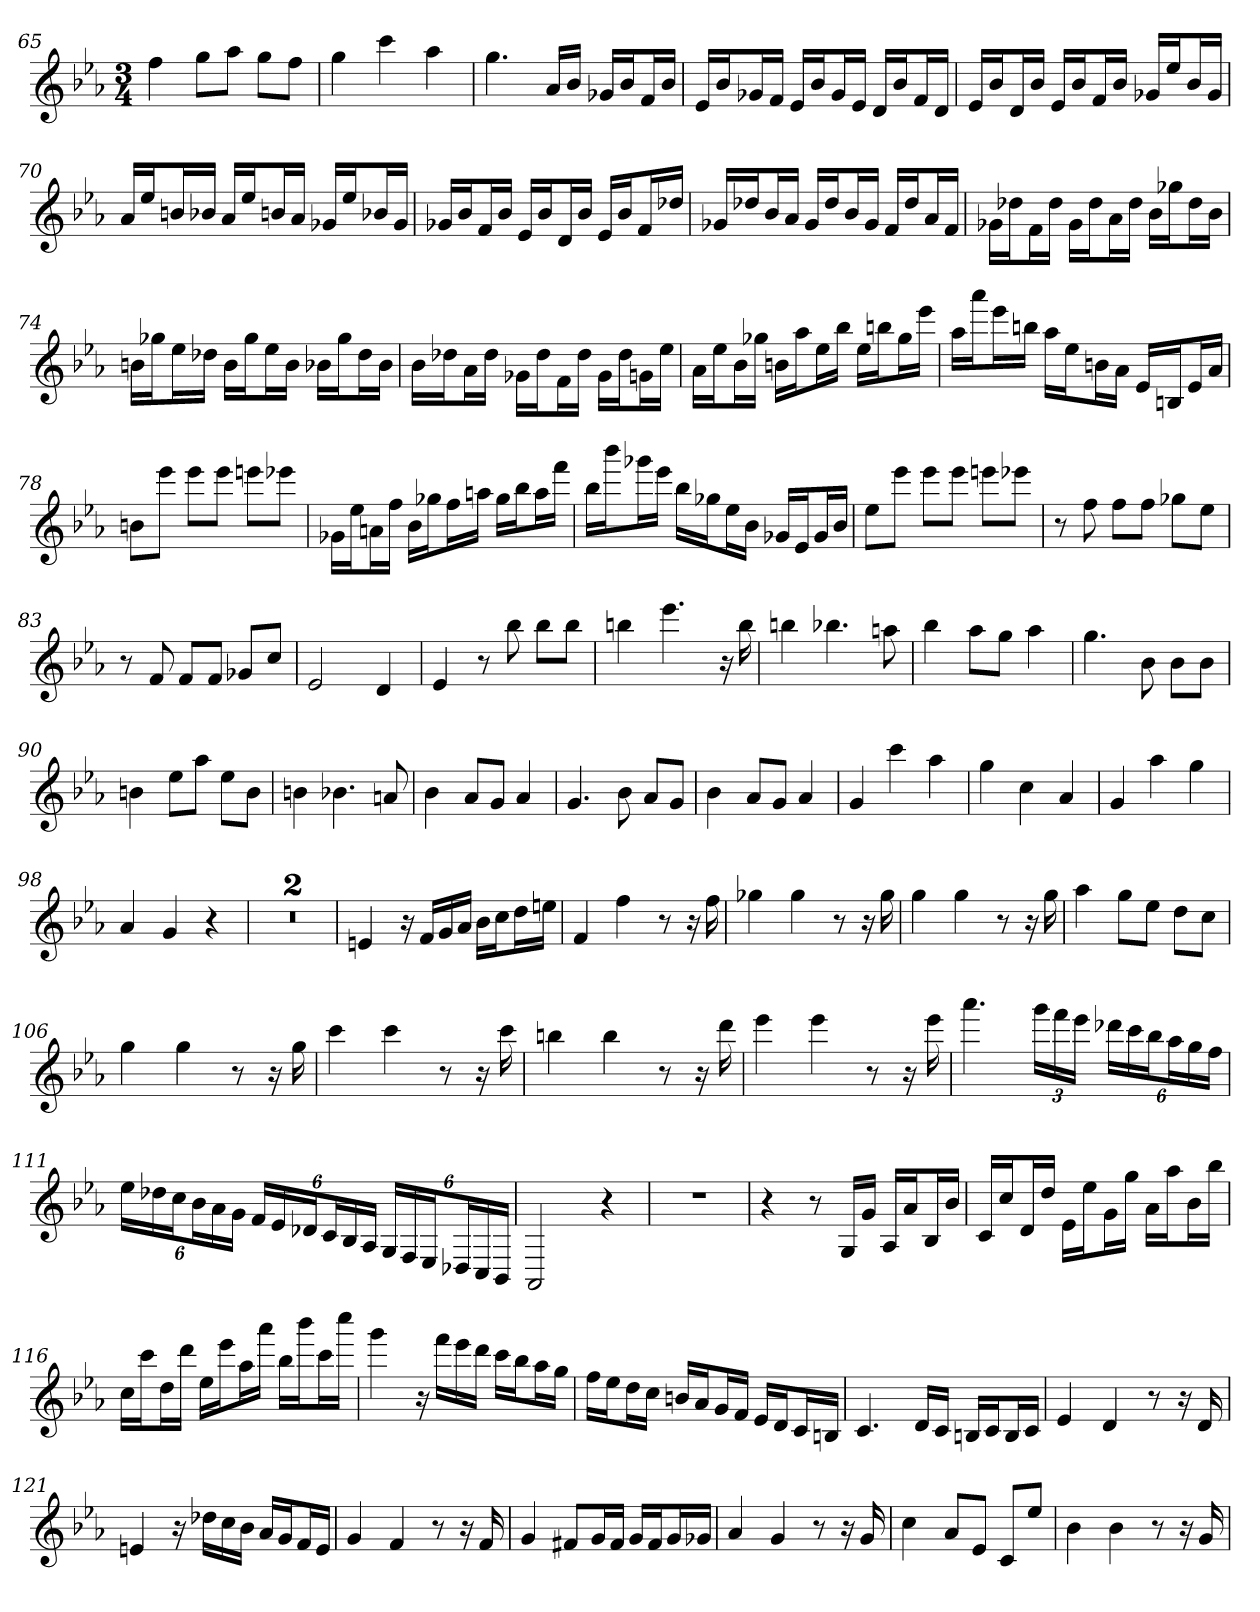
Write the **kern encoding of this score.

**kern
*part1
*staff1
*clefG2
*k[b-e-a-]
*E-:
*M3/4
=65
4ff
8gg\L
8aa-\J
8gg\L
8ff\J
=66
4gg
4ccc
4aa-
=67
4.gg
16a-/LL
16b-/JJ
16g-X/LL
16b-/J
16f/L
16b-/JJ
=68
16e-/LL
16b-/J
16g-X/L
16f/JJ
16e-/LL
16b-/J
16g-/L
16e-/JJ
16d/LL
16b-/J
16f/L
16d/JJ
=69
16e-/LL
16b-/J
16d/L
16b-/JJ
16e-/LL
16b-/J
16f/L
16b-/JJ
16g-X/LL
16ee-/J
16b-/L
16g-/JJ
=70
16a-/LL
16ee-/J
16bn/L
16b-X/JJ
16a-/LL
16ee-/J
16bn/L
16a-/JJ
16g-X/LL
16ee-/J
16b-X/L
16g-/JJ
=71
16g-X/LL
16b-/J
16f/L
16b-/JJ
16e-/LL
16b-/J
16d/L
16b-/JJ
16e-/LL
16b-/J
16f/L
16dd-X/JJ
=72
16g-X/LL
16dd-X/J
16b-/L
16a-/JJ
16g-/LL
16dd-/J
16b-/L
16g-/JJ
16f/LL
16dd-/J
16a-/L
16f/JJ
=73
16g-X\LL
16dd-X\J
16f\L
16dd-\JJ
16g-\LL
16dd-\J
16a-\L
16dd-\JJ
16b-\LL
16gg-X\J
16dd-\L
16b-\JJ
=74
16bn\LL
16gg-X\J
16ee-\L
16dd-X\JJ
16b\LL
16gg-\J
16ee-\L
16b\JJ
16b-X\LL
16gg-\J
16dd-\L
16b-\JJ
=75
16b-\LL
16dd-X\J
16a-\L
16dd-\JJ
16g-X\LL
16dd-\J
16f\L
16dd-\JJ
16g-\LL
16dd-\J
16gn\L
16ee-\JJ
=76
16a-\LL
16ee-\J
16b-\L
16gg-X\JJ
16bn\LL
16aa-\J
16ee-\L
16bb-\JJ
16ee-\LL
16bbn\J
16gg-\L
16eee-\JJ
=77
16aa-\LL
16aaa-\J
16eee-\L
16bbn\JJ
16aa-\LL
16ee-\J
16bn\L
16a-\JJ
16e-/LL
16Bn/J
16e-/L
16a-/JJ
=78
8bn\L
8eee-\J
8eee-\L
8eee-\J
8eeen\L
8eee-X\J
=79
16g-X\LL
16ee-\J
16an\L
16ff\JJ
16b-\LL
16gg-X\J
16ff\L
16aan\JJ
16gg-\LL
16bb-\J
16aa\L
16fff\JJ
=80
16bb-\LL
16bbb-\J
16ggg-X\L
16eee-\JJ
16bb-\LL
16gg-X\J
16ee-\L
16b-\JJ
16g-X/LL
16e-/J
16g-/L
16b-/JJ
=81
8ee-\L
8eee-\J
8eee-\L
8eee-\J
8eeen\L
8eee-X\J
=82
8r
8ff
8ff\L
8ff\J
8gg-X\L
8ee-\J
=83
8r
8f
8f/L
8f/J
8g-X/L
8cc/J
=84
2e-
4d
=85
4e-
8r
8bb-
8bb-\L
8bb-\J
=86
4bbn
4.eee-
16r
16bb
=87
4bbn
4.bb-X
8aan
=88
4bb-
8aa-\L
8gg\J
4aa-
=89
4.gg
8b-
8b-\L
8b-\J
=90
4bn
8ee-\L
8aa-\J
8ee-\L
8b\J
=91
4bn
4.b-X
8an
=92
4b-
8a-/L
8g/J
4a-
=93
4.g
8b-
8a-/L
8g/J
=94
4b-
8a-/L
8g/J
4a-
=95
4g
4ccc
4aa-
=96
4gg
4cc
4a-
=97
4g
4aa-
4gg
=98
4a-
4g
4r
=99
2.r
=100
2.r
=101
4en
16r
16f/LL
16g/
16a-/JJ
16b-\LL
16cc\J
16dd\L
16een\JJ
=102
4f
4ff
8r
16r
16ff
=103
4gg-X
4gg-
8r
16r
16gg-
=104
4gg
4gg
8r
16r
16gg
=105
4aa-
8gg\L
8ee-\J
8dd\L
8cc\J
=106
4gg
4gg
8r
16r
16gg
=107
4ccc
4ccc
8r
16r
16ccc
=108
4bbn
4bb
8r
16r
16ddd
=109
4eee-
4eee-
8r
16r
16eee-
=110
4.aaa-
24ggg\LL
24fff\
24eee-\JJ
24ddd-X\LL
24ccc\
24bb-\J
24aa-\L
24gg\
24ff\JJ
=111
24ee-\LL
24dd-X\
24cc\J
24b-\L
24a-\
24g\JJ
24f/LL
24e-/
24d-X/J
24c/L
24B-/
24A-/JJ
24G/LL
24F/
24E-/J
24D-X/L
24C/
24BB-/JJ
=112
2AA-
4r
=113
2.r
=114
4r
8r
16G/LL
16g/JJ
16A-/LL
16a-/J
16B-/L
16b-/JJ
=115
16c/LL
16cc/J
16d/L
16dd/JJ
16e-\LL
16ee-\J
16g\L
16gg\JJ
16a-\LL
16aa-\J
16b-\L
16bb-\JJ
=116
16cc\LL
16ccc\J
16dd\L
16ddd\JJ
16ee-\LL
16eee-\J
16aa-\L
16aaa-\JJ
16bb-\LL
16bbb-\J
16ccc\L
16cccc\JJ
=117
4ggg
16r
16fff\LL
16eee-\
16ddd\JJ
16ccc\LL
16bb-\J
16aa-\L
16gg\JJ
=118
16ff\LL
16ee-\J
16dd\L
16cc\JJ
16bn/LL
16a-/J
16g/L
16f/JJ
16e-/LL
16d/J
16c/L
16Bn/JJ
=119
4.c
16d/LL
16c/JJ
16Bn/LL
16c/J
16B/L
16c/JJ
=120
4e-
4d
8r
16r
16d
=121
4en
16r
16dd-X\LL
16cc\
16b-\JJ
16a-/LL
16g/J
16f/L
16e/JJ
=122
4g
4f
8r
16r
16f
=123
4g
8f#X/L
16g/L
16f#/JJ
16g/LL
16f#/J
16g/L
16g-X/JJ
=124
4a-
4g
8r
16r
16g
=125
4cc
8a-/L
8e-/J
8c/L
8ee-/J
=126
4b-
4b-
8r
16r
16g
=
*-
